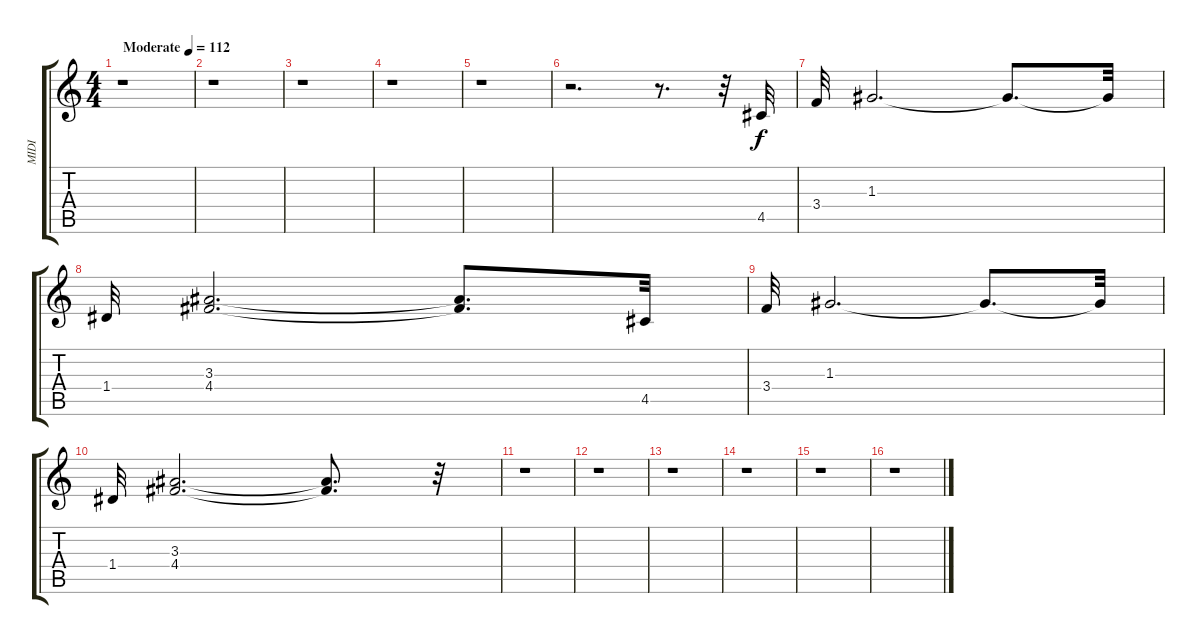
\track ("MIDI" "MIDI") {instrument electricguitarclean}
\staff {score tabs}
\tuning (E4 B3 G3 D3 A2 E2) {hide}
\ts (4 4)
\tempo (112 "Moderate")
\clef g2
\ks c
r.1{dy f instrument electricguitarclean} |
r.1 |
r.1 |
r.1 |
r.1 |
r.2{d} r.8{d} r.32 4.5.32 |
3.4.32 1.3.2{d} 1.3{t}.8{d} 1.3{t}.32 |
1.4.32 (3.3 4.4).2{d} (3.3{t} 4.4{t}).8{d} 4.5.32 |
3.4.32 1.3.2{d} 1.3{t}.8{d} 1.3{t}.32 |
1.4.32 (3.3 4.4).2{d} (3.3{t} 4.4{t}).8{d} r.32 |
r.1 |
r.1 |
r.1 |
r.1 |
r.1 |
r.1
